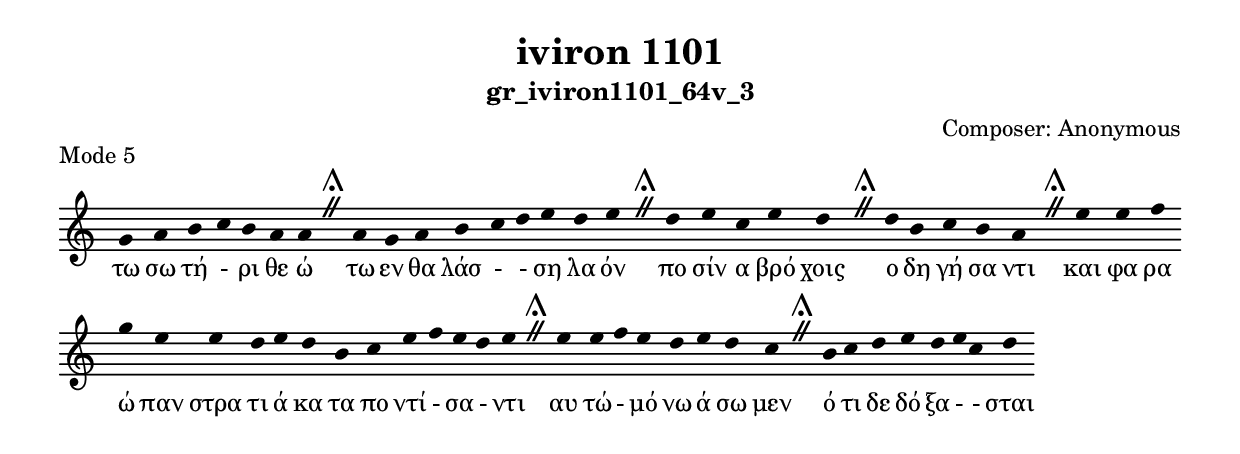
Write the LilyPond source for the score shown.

\include "gregorian.ly"

	\header {
 	  title = "iviron 1101"
	  subtitle = "gr_iviron1101_64v_3"
	  composer = "Composer: Αnonymous"
	  piece = "Mode 5"
	}

	chant = {
	  g'4 a'4 b'4 c''4 b'4 a'4 a'4 \divisioMaior
 a'4 g'4 a'4 b'4 c''4 d''4 e''4 d''4 e''4 \divisioMaior
 d''4 e''4 c''4 e''4 d''4 \divisioMaior
 d''4 b'4 c''4 b'4 a'4 \divisioMaior
 e''4 e''4 f''4 g''4 e''4 e''4 d''4 e''4 d''4 b'4 c''4 e''4 f''4 e''4 d''4 e''4 \divisioMaior
 e''4 e''4 f''4 e''4 d''4 e''4 d''4 c''4 \divisioMaior
 b'4 c''4 d''4 e''4 d''4 e''4 c''4 d''4\finalis
	}

	verba = \lyricmode {τω σω τή - ρι θε ώ 
τω εν θα λάσ -  - ση λα όν 
πο σίν α βρό χοις 
ο δη γή σα ντι 
και φα ρα ώ παν στρα τι ά κα τα πο ντί - σα - ντι 
αυ τώ - μό νω ά σω μεν 
ό τι δε δό ξα -  - σται 
	}


	\score {
	  \new Staff <<
	  \new Voice = "melody" \chant
	  \new Lyrics = "one" \lyricsto melody \verba
	  >>
	  \layout {
	    \context {
	      \Staff
	      \remove "Time_signature_engraver"
	      \remove "Bar_engraver"
	    }
	    \context {
	      \Voice
	      \remove "Stem_engraver"
	    }
	  }
	}